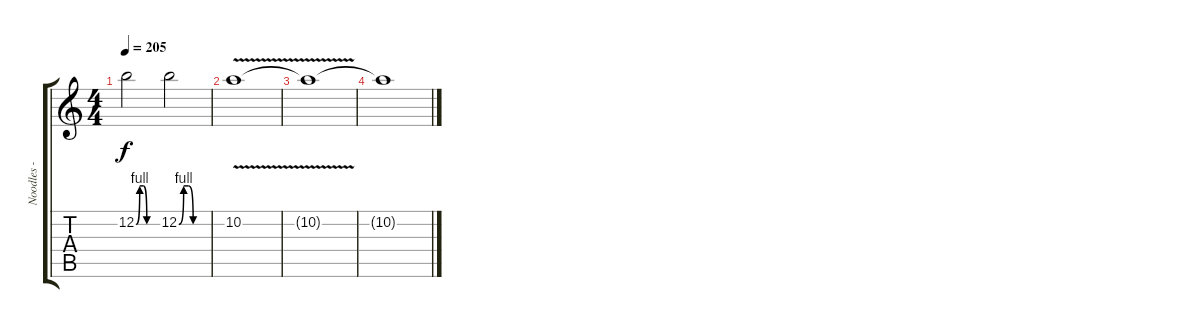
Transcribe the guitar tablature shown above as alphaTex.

\track ("Noodles - Guitar Solo" "Noodles - ") {instrument overdrivenguitar}
\staff {score tabs}
\tuning (E4 B3 G3 D3 A2 E2) {hide}
\ts (4 4)
\tempo 205
\clef g2
\ks c
12.2{be (custom 0 0 10 4 20 4 30 0 60 0)}.2{dy f} 12.2{be (custom 0 0 10 4 20 4 30 0 60 0)}.2 |
10.2{v}.1{volume 3} |
10.2{t}.1 |
10.2{t}.1
